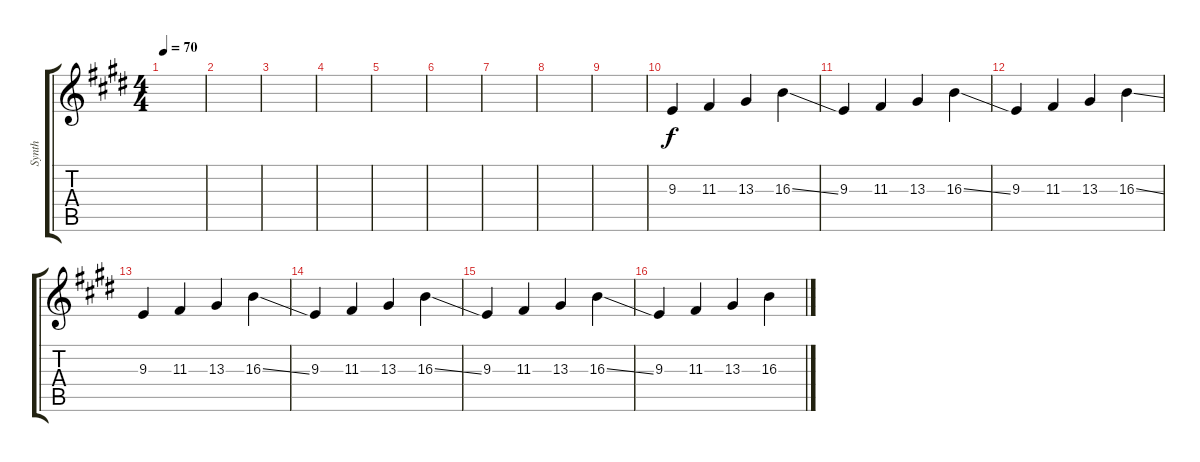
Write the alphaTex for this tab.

\track ("Synth" "Synth") {instrument pad2warm}
\staff {score tabs}
\tuning (E4 B3 G3 D3 A2 E2) {hide}
\ts (4 4)
\tempo 70
\clef g2
\ks e
|
|
|
|
|
|
|
|
|
9.3.4 11.3.4 13.3.4 16.3{ss}.4 |
9.3.4 11.3.4 13.3.4 16.3{ss}.4 |
9.3.4 11.3.4 13.3.4 16.3{ss}.4 |
9.3.4 11.3.4 13.3.4 16.3{ss}.4 |
9.3.4 11.3.4 13.3.4 16.3{ss}.4 |
9.3.4 11.3.4 13.3.4 16.3{ss}.4 |
9.3.4 11.3.4 13.3.4 16.3{ss}.4
